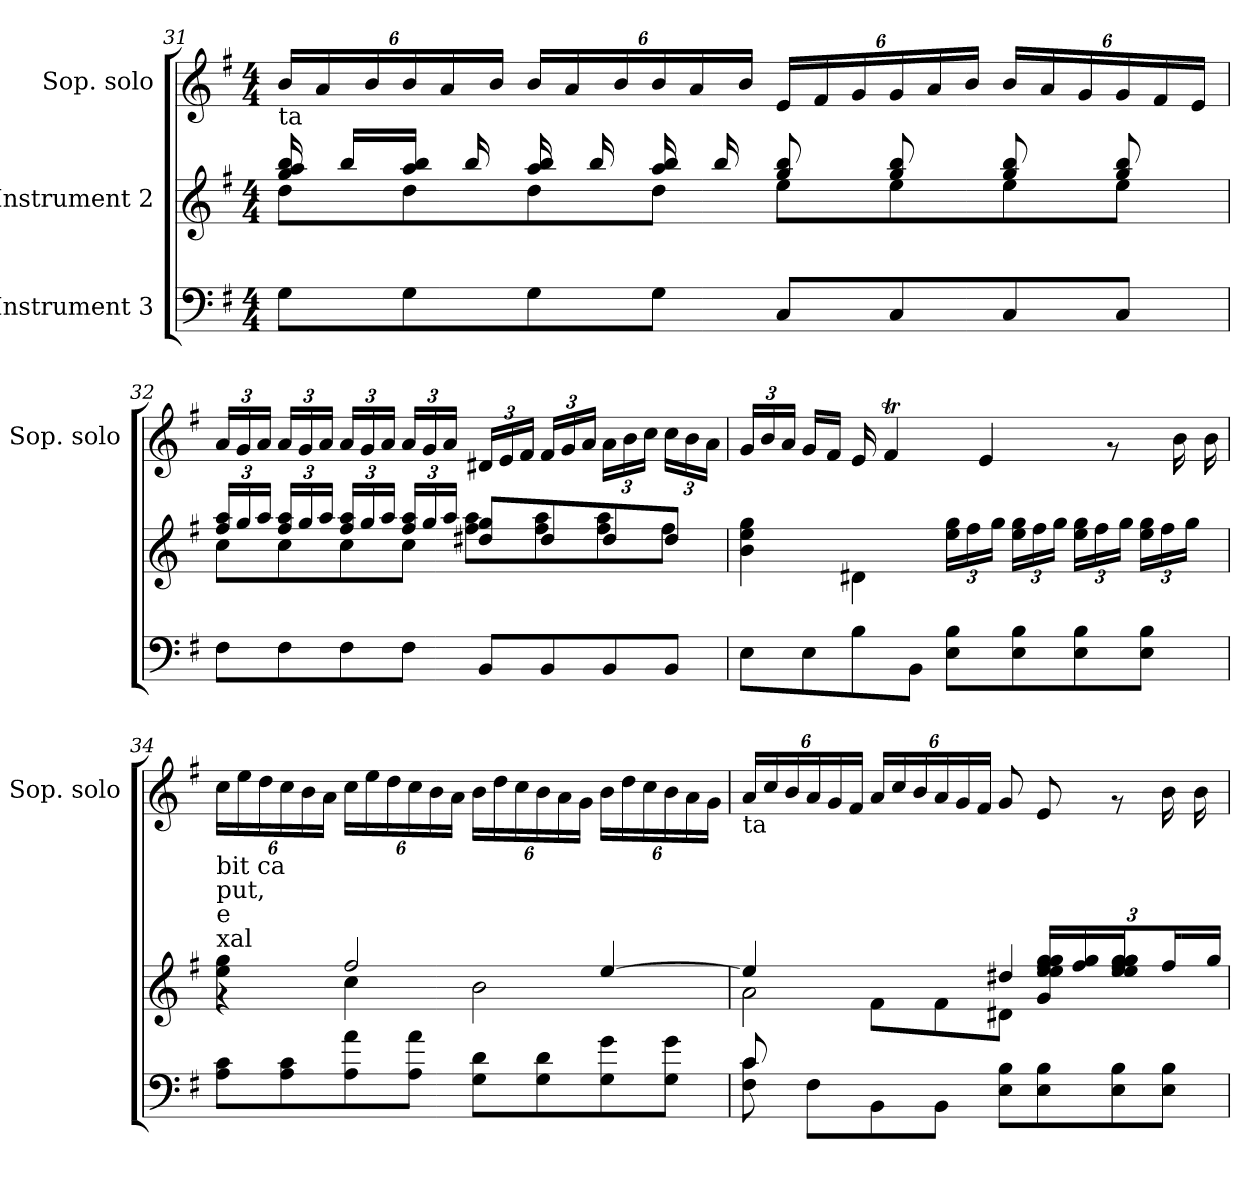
**kern	**kern	**kern
*part3	*part2	*part1
*staff3	*staff2	*staff1
*I"Instrument 3	*I"Instrument 2	*I"Sop. solo
*	*	*I'Sop. solo
!!LO:LB:g=z
*clefF4	*clefG2	*clefG2
*k[f#]	*k[f#]	*k[f#]
*G:	*G:	*G:
*M4/4	*M4/4	*M4/4
=31	=31	=31
*	*^	*
*	*	*	*Xbrackettup
!	!	!	!LO:TX:b:t=ta
8G\L	16bb/> 16gg/> 16aa/>	8dd\L	24b/L
.	.	.	24a>/
.	16bb/L	.	.
.	.	.	24b/
8G\	16bb/> 16aa/>J	8dd\	24b/
.	.	.	24a>/
.	16bb/L	.	.
.	.	.	24b/J
8G\	16bb/> 16aa/>	8dd\	24b/L
.	.	.	24a>/
.	16bb/L	.	.
.	.	.	24b/
8G\J	16bb/> 16aa/>J	8dd\J	24b/
.	.	.	24a>/
.	16bb/L	.	.
.	.	.	24b/J
8C/L	8bb/ 8gg/L	8ee\L	24e/L
.	.	.	24f#>/
.	.	.	24g/
8C/	8bb/ 8gg/	8ee\	24g/
.	.	.	24a>/
.	.	.	24b/J
8C/	8bb/ 8gg/	8ee\	24b/L
.	.	.	24a>/
.	.	.	24g/
8C/J	8bb/ 8gg/J	8ee\J	24g/
.	.	.	24f#>/
.	.	.	24e/J
!!LO:LB:g=z
=32	=32	=32	=32
*	*Xbrackettup	*	*
8F#\L	24aa/ 24ff#/L	8cc\L	24a/L
.	24gg/	.	24g/
.	24aa/J	.	24a/J
8F#\	24aa/ 24ff#/L	8cc\	24a/L
.	24gg/	.	24g/
.	24aa/J	.	24a/J
8F#\	24aa/ 24ff#/L	8cc\	24a/L
.	24gg/	.	24g/
.	24aa/J	.	24a/J
8F#\J	24aa/ 24ff#/L	8cc\J	24a/L
.	24gg/	.	24g/
.	24aa/J	.	24a/J
8BB/L	8dd#X/ 8gg/L	8aa\ 8ff#\L	24d#X/L
.	.	.	24e/
.	.	.	24f#/J
8BB/	8dd#/	8aa\ 8ff#\	24f#/L
.	.	.	24g/
.	.	.	24a/J
8BB/	8dd#/	8aa\ 8ff#\	24a\L
.	.	.	24b\
.	.	.	24cc\J
8BB/J	8dd#/J	8ff#\J	24cc\L
.	.	.	24b\
.	.	.	24a\J
*	*v	*v	*
!!LO:PB:g=z
=33	=33	=33
8E\L	4ee\ 4b\ 4gg\	24g/L
.	.	24b/
.	.	24a/J
8E\	.	16g/L
.	.	16f#>/J
8B\	4d#X\	16e/
.	.	4f#t/
8BB\J	.	.
8B\ 8E\L	24gg\ 24ee\L	.
.	24ff#\	.
.	.	4e/
.	24gg\J	.
8B\ 8E\	24gg\ 24ee\L	.
.	24ff#\	.
.	24gg\J	.
8B\ 8E\	24gg\ 24ee\L	.
.	24ff#\	.
.	.	8rf
.	24gg\J	.
8B\ 8E\J	24gg\ 24ee\L	.
.	24ff#\	.
.	.	16b\
.	24gg\J	.
16ryy	16ryy	16b\
!!LO:LB:g=z
=34	=34	=34
*	*^	*
!	!	!	!LO:TX:b:t=bit ca
!	!	!	!LO:TX:b:t=put,
!	!	!	!LO:TX:b:t=e
!	!	!	!LO:TX:b:t=xal
8c\ 8A\L	4rf	4ee\ 4gg\	24cc\L
.	.	.	24ee>\
.	.	.	24dd\
8c\ 8A\	.	.	24cc\
.	.	.	24b>\
.	.	.	24a\J
8a\ 8A\	2ff#/	4cc\	24cc\L
.	.	.	24ee>\
.	.	.	24dd\
8a\ 8A\J	.	.	24cc\
.	.	.	24b>\
.	.	.	24a\J
8d\ 8G\L	.	2b\	24b\L
.	.	.	24dd>\
.	.	.	24cc\
8d\ 8G\	.	.	24b\
.	.	.	24a>\
.	.	.	24g\J
8g\ 8G\	[<4ee/	.	24b\L
.	.	.	24dd>\
.	.	.	24cc\
8g\ 8G\J	.	.	24b\
.	.	.	24a>\
.	.	.	24g\J
!!LO:LB:g=z
=35	=35	=35	=35
*^	*	*	*
!	!	!	!	!LO:TX:b:t=ta
8c/	8c\ 8F#\	4ee/]	2a\	24a/L
.	.	.	.	24cc>/
.	.	.	.	24b/
2..ryy	8F#\L	.	.	24a/
.	.	.	.	24g>/
.	.	.	.	24f#/J
.	8BB\	8f#\L	.	24a/L
.	.	.	.	24cc>/
.	.	.	.	24b/
.	8BB\J	8f#\	.	24a/
.	.	.	.	24g>/
.	.	.	.	24f#/J
.	8B\ 8E\L	8d#\J	4dd#X/	8g/
*	*	*brackettup	*	*
.	8B\ 8E\	24gg/ 24gg/ 24ff#/ 24ee/ 24g/ 24ee/L	.	8e/
*	*	*Xbrackettup	*	*
.	.	24ff#/ 24gg/	.	.
.	.	24ryy	.	.
.	8B\ 8E\	24gg/ 24gg/ 24gg/ 24ff#/ 24ee/ 24ee/	4ryy	8rf
.	.	12ryy	.	.
.	8B\ 8E\J	24ff#/	.	16b\
.	.	24ryy	.	.
.	.	.	.	16b\
.	.	24gg/J	.	.
*v	*v	*	*	*
*	*v	*v	*
=	=	=
*-	*-	*-
